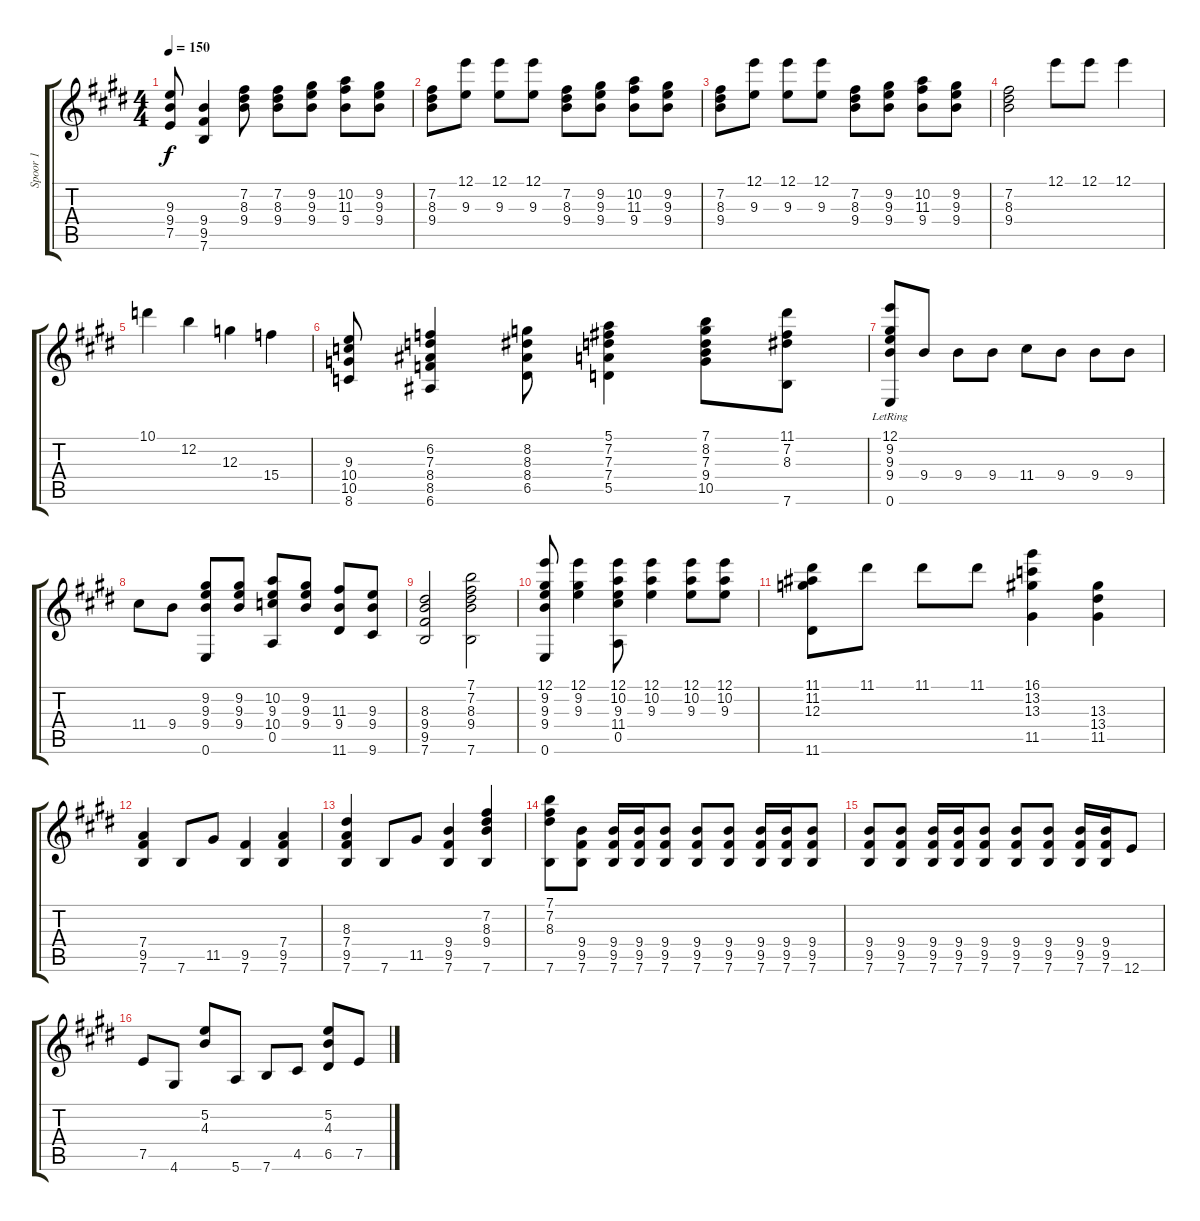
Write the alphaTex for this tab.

\track ("Spoor 1" "Spoor 1") {instrument acousticguitarnylon}
\staff {score tabs}
\tuning (E4 B3 G3 D3 A2 E2) {hide}
\ts (4 4)
\tempo 150
\clef g2
\ks e
(9.3 9.4 7.5).8{dy f} (9.4 9.5 7.6).4 (7.2 8.3 9.4).8 (7.2 8.3 9.4).8 (9.2 9.3 9.4).8 (10.2 11.3 9.4).8 (9.2 9.3 9.4).8 |
(7.2 8.3 9.4).8 (12.1 9.3).8 (12.1 9.3).8 (12.1 9.3).8 (7.2 8.3 9.4).8 (9.2 9.3 9.4).8 (10.2 11.3 9.4).8 (9.2 9.3 9.4).8 |
(7.2 8.3 9.4).8 (12.1 9.3).8 (12.1 9.3).8 (12.1 9.3).8 (7.2 8.3 9.4).8 (9.2 9.3 9.4).8 (10.2 11.3 9.4).8 (9.2 9.3 9.4).8 |
(7.2 8.3 9.4).2 12.1.8 12.1.8 12.1.4 |
10.1.4 12.2.4 12.3.4 15.4.4 |
(9.3 10.4 10.5 8.6).8 (6.2 7.3 8.4 8.5 6.6).4 (8.2 8.3 8.4 6.5).8 (5.1 7.2 7.3 7.4 5.5).4 (7.1 8.2 7.3 9.4 10.5).8 (11.1 7.2 8.3 7.6).8 |
(12.1{lr} 9.2 9.3 9.4 0.6).8 9.4.8 9.4.8 9.4.8 11.4.8 9.4.8 9.4.8 9.4.8 |
11.4.8 9.4.8 (9.2 9.3 9.4 0.6).8 (9.2 9.3 9.4).8 (10.2 9.3 10.4 0.5).8 (9.2 9.3 9.4).8 (11.3 9.4 11.6).8 (9.3 9.4 9.6).8 |
(8.3 9.4 9.5 7.6).2 (7.1 7.2 8.3 9.4 7.6).2 |
(12.1 9.2 9.3 9.4 0.6).8 (12.1 9.2 9.3).4 (12.1 10.2 9.3 11.4 0.5).8 (12.1 10.2 9.3).4 (12.1 10.2 9.3).8 (12.1 10.2 9.3).8 |
(11.1 11.2 12.3 11.6).8 11.1.8 11.1.8 11.1.8 (16.1 13.2 13.3 11.5).4 (13.3 13.4 11.5).4 |
(7.4 9.5 7.6).4 7.6.8 11.5.8 (9.5 7.6).4 (7.4 9.5 7.6).4 |
(8.3 7.4 9.5 7.6).4 7.6.8 11.5.8 (9.4 9.5 7.6).4 (7.2 8.3 9.4 7.6).4 |
(7.1 7.2 8.3 7.6).8 (9.4 9.5 7.6).8 (9.4 9.5 7.6).16 (9.4 9.5 7.6).16 (9.4 9.5 7.6).8 (9.4 9.5 7.6).8 (9.4 9.5 7.6).8 (9.4 9.5 7.6).16 (9.4 9.5 7.6).16 (9.4 9.5 7.6).8 |
(9.4 9.5 7.6).8 (9.4 9.5 7.6).8 (9.4 9.5 7.6).16 (9.4 9.5 7.6).16 (9.4 9.5 7.6).8 (9.4 9.5 7.6).8 (9.4 9.5 7.6).8 (9.4 9.5 7.6).16 (9.4 9.5 7.6).16 12.6.8 |
7.5.8 4.6.8 (5.2 4.3).8 5.6.8 7.6.8 4.5.8 (5.2 4.3 6.5).8 7.5.8
